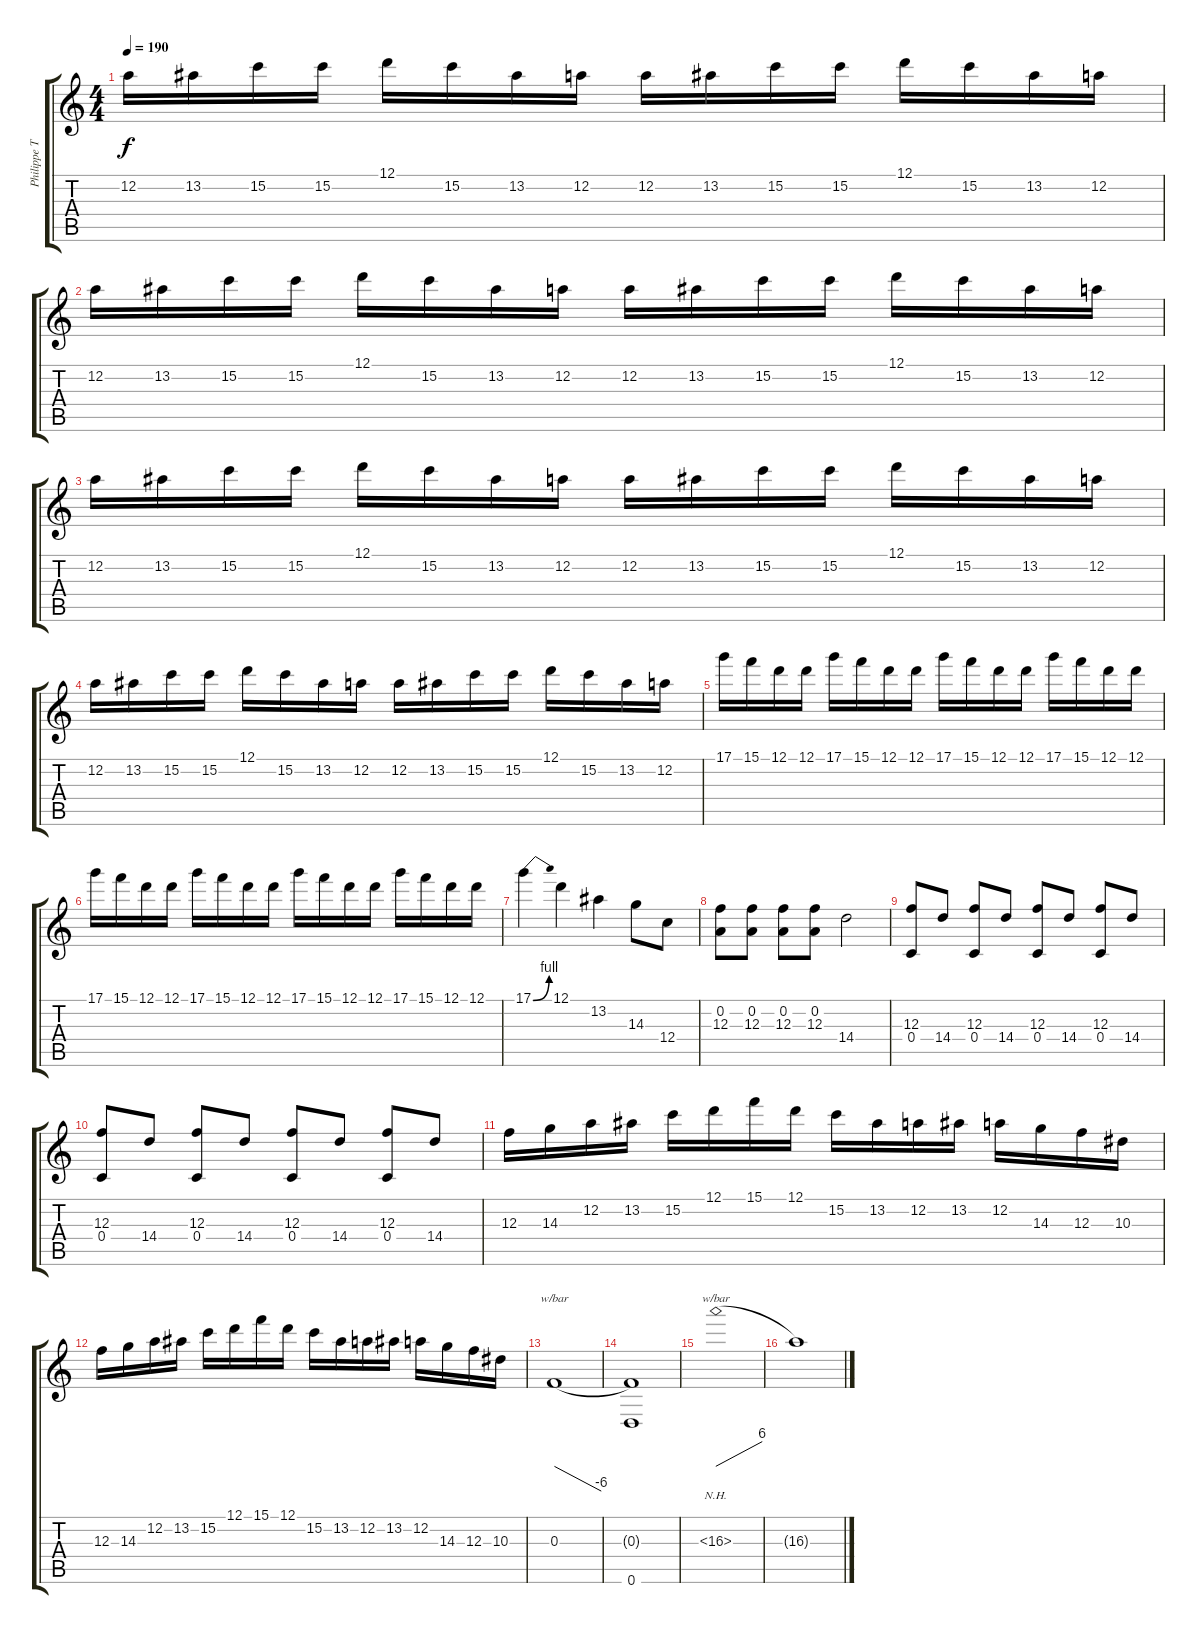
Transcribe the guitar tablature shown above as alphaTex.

\track ("Philippe T" "Philippe T") {instrument distortionguitar}
\staff {score tabs}
\tuning (D4 A3 F3 C3 G2 D2) {hide}
\ts (4 4)
\tempo 190
\clef g2
\ks c
12.2.16{dy f} 13.2.16 15.2.16 15.2.16 12.1.16 15.2.16 13.2.16 12.2.16 12.2.16 13.2.16 15.2.16 15.2.16 12.1.16 15.2.16 13.2.16 12.2.16 |
12.2.16 13.2.16 15.2.16 15.2.16 12.1.16 15.2.16 13.2.16 12.2.16 12.2.16 13.2.16 15.2.16 15.2.16 12.1.16 15.2.16 13.2.16 12.2.16 |
12.2.16 13.2.16 15.2.16 15.2.16 12.1.16 15.2.16 13.2.16 12.2.16 12.2.16 13.2.16 15.2.16 15.2.16 12.1.16 15.2.16 13.2.16 12.2.16 |
12.2.16 13.2.16 15.2.16 15.2.16 12.1.16 15.2.16 13.2.16 12.2.16 12.2.16 13.2.16 15.2.16 15.2.16 12.1.16 15.2.16 13.2.16 12.2.16 |
17.1.16 15.1.16 12.1.16 12.1.16 17.1.16 15.1.16 12.1.16 12.1.16 17.1.16 15.1.16 12.1.16 12.1.16 17.1.16 15.1.16 12.1.16 12.1.16 |
17.1.16 15.1.16 12.1.16 12.1.16 17.1.16 15.1.16 12.1.16 12.1.16 17.1.16 15.1.16 12.1.16 12.1.16 17.1.16 15.1.16 12.1.16 12.1.16 |
17.1{be (bend 0 0 60 4)}.4 12.1.4 13.2.4 14.3.8 12.4.8 |
(0.2 12.3).8 (0.2 12.3).8 (0.2 12.3).8 (0.2 12.3).8 14.4.2 |
(12.3 0.4).8 14.4.8 (12.3 0.4).8 14.4.8 (12.3 0.4).8 14.4.8 (12.3 0.4).8 14.4.8 |
(12.3 0.4).8 14.4.8 (12.3 0.4).8 14.4.8 (12.3 0.4).8 14.4.8 (12.3 0.4).8 14.4.8 |
12.3.16 14.3.16 12.2.16 13.2.16 15.2.16 12.1.16 15.1.16 12.1.16 15.2.16 13.2.16 12.2.16 13.2.16 12.2.16 14.3.16 12.3.16 10.3.16 |
12.3.16 14.3.16 12.2.16 13.2.16 15.2.16 12.1.16 15.1.16 12.1.16 15.2.16 13.2.16 12.2.16 13.2.16 12.2.16 14.3.16 12.3.16 10.3.16 |
0.3.1{tbe (dive default 0 0 60 -24)} |
(0.3{t} 0.6).1 |
16.3{nh}.1{tbe (dive default 0 0 60 24)} |
16.3{t}.1
